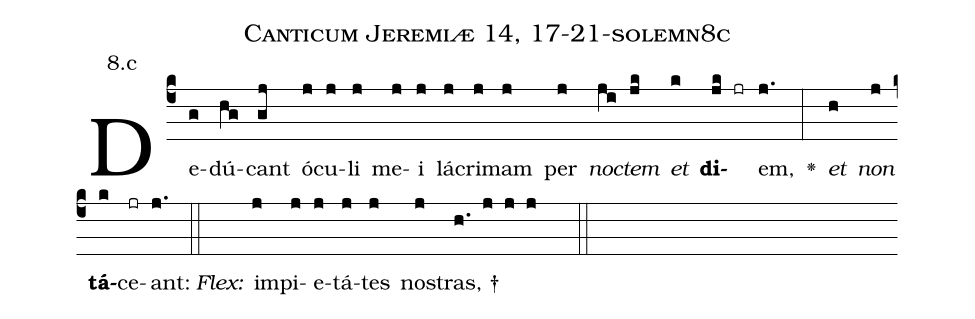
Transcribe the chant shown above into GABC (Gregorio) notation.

name: Canticum Jeremiæ 14, 17-21-solemn8c;
annotation: 8.c;
%%
(c4)De(g)dú(hg)cant(gj) ó(j)cu(j)li(j) me(j)i(j) lá(j)cri(j)mam(j) per(j) <i>no</i>(ji)<i>ctem</i>(jk) <i>et</i>(k) <b>di</b>(jk jr)em,(j.) <v>\greheightstar</v>(:) <i>et</i>(h) <i>non</i>(j) <b>tá</b>(k)ce(jr)ant:(j.) (::)
<i>Flex:</i>()  im(j)pi(j)e(j)tá(j)tes(j) no(j)stras, †(h. j j j  ::)

%E(j) u(j) o(h) u(j) a(k) e.(j.) (::)
